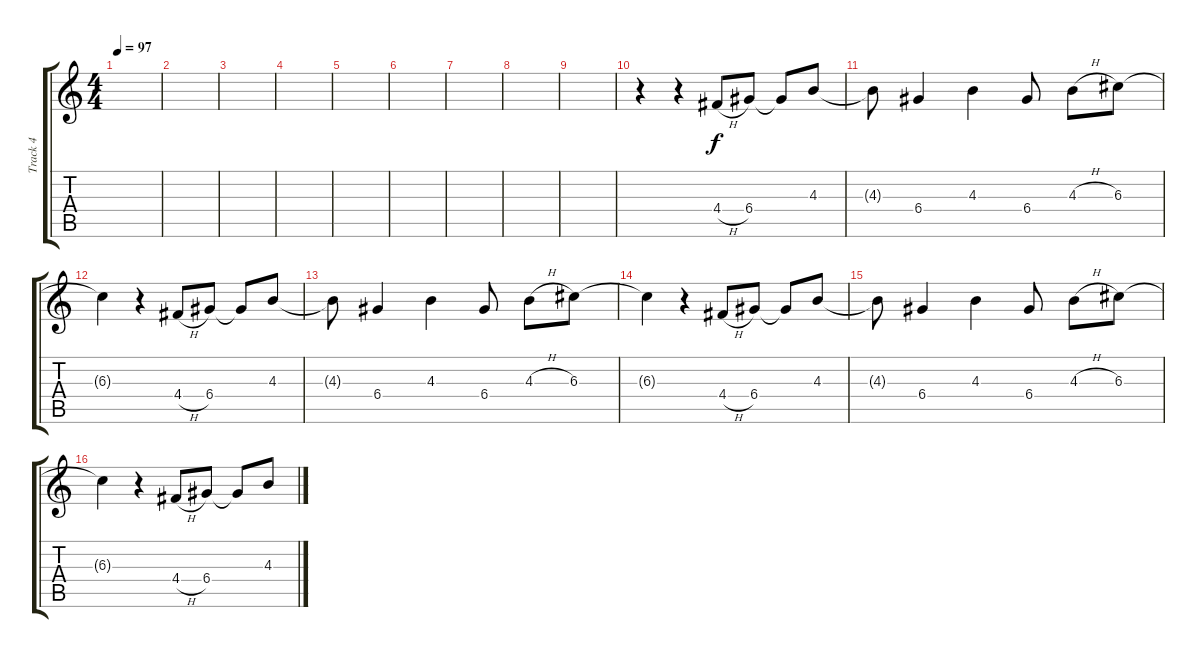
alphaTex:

\track ("Track 4" "Track 4") {instrument electricguitarclean}
\staff {score tabs}
\tuning (E4 B3 G3 D3 A2 E2) {hide}
\ts (4 4)
\tempo 97
\clef g2
\ks c
|
|
|
|
|
|
|
|
|
r.4 r.4 4.4{h}.8 6.4.8 6.4{t}.8 4.3.8 |
4.3{t}.8 6.4.4 4.3.4 6.4.8 4.3{h}.8 6.3.8 |
6.3{t}.4 r.4 4.4{h}.8 6.4.8 6.4{t}.8 4.3.8 |
4.3{t}.8 6.4.4 4.3.4 6.4.8 4.3{h}.8 6.3.8 |
6.3{t}.4 r.4 4.4{h}.8 6.4.8 6.4{t}.8 4.3.8 |
4.3{t}.8 6.4.4 4.3.4 6.4.8 4.3{h}.8 6.3.8 |
6.3{t}.4 r.4 4.4{h}.8 6.4.8 6.4{t}.8 4.3.8
